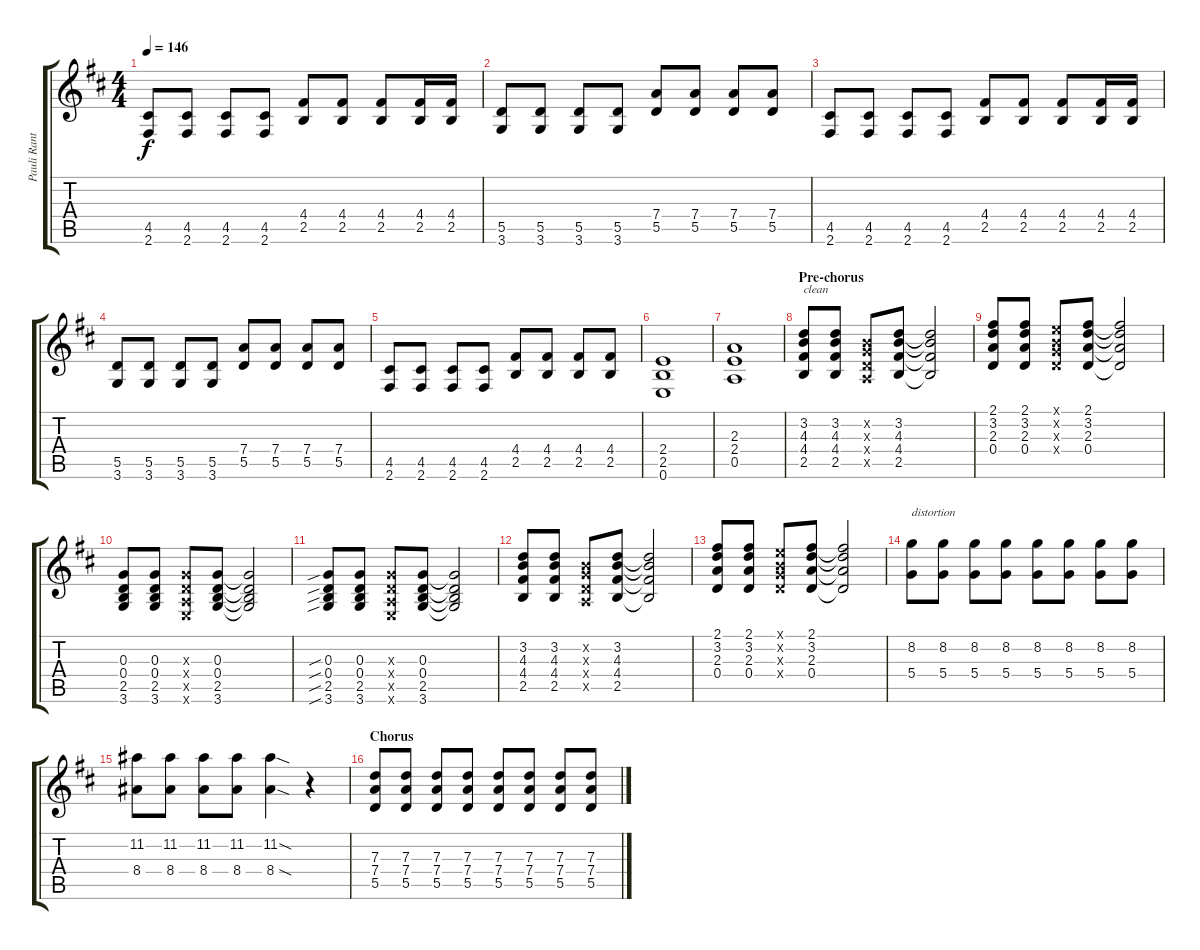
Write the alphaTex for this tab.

\track ("Pauli Rantasalmi" "Pauli Rant") {instrument distortionguitar}
\staff {score tabs}
\tuning (E4 B3 G3 D3 A2 E2) {hide}
\ts (4 4)
\tempo 146
\clef g2
\ks d
(4.5 2.6).8{dy f} (4.5 2.6).8 (4.5 2.6).8 (4.5 2.6).8 (4.4 2.5).8 (4.4 2.5).8 (4.4 2.5).8 (4.4 2.5).16 (4.4 2.5).16 |
(5.5 3.6).8 (5.5 3.6).8 (5.5 3.6).8 (5.5 3.6).8 (7.4 5.5).8 (7.4 5.5).8 (7.4 5.5).8 (7.4 5.5).8 |
(4.5 2.6).8 (4.5 2.6).8 (4.5 2.6).8 (4.5 2.6).8 (4.4 2.5).8 (4.4 2.5).8 (4.4 2.5).8 (4.4 2.5).16 (4.4 2.5).16 |
(5.5 3.6).8 (5.5 3.6).8 (5.5 3.6).8 (5.5 3.6).8 (7.4 5.5).8 (7.4 5.5).8 (7.4 5.5).8 (7.4 5.5).8 |
(4.5 2.6).8 (4.5 2.6).8 (4.5 2.6).8 (4.5 2.6).8 (4.4 2.5).8 (4.4 2.5).8 (4.4 2.5).8 (4.4 2.5).8 |
(2.4 2.5 0.6).1 |
(2.3 2.4 0.5).1 |
\section ("" "Pre-chorus")
(3.2 4.3 4.4 2.5).8{txt "clean" instrument electricguitarclean} (3.2 4.3 4.4 2.5).8 (0.2{x} 0.3{x} 0.4{x} 0.5{x}).8 (3.2 4.3 4.4 2.5).8 (3.2{t} 4.3{t} 4.4{t} 2.5{t}).2 |
(2.1 3.2 2.3 0.4).8 (2.1 3.2 2.3 0.4).8 (0.1{x} 0.2{x} 0.3{x} 0.4{x}).8 (2.1 3.2 2.3 0.4).8 (2.1{t} 3.2{t} 2.3{t} 0.4{t}).2 |
(0.3 0.4 2.5 3.6).8 (0.3 0.4 2.5 3.6).8 (0.3{x} 0.4{x} 0.5{x} 0.6{x}).8 (0.3 0.4 2.5 3.6).8 (0.3{t} 0.4{t} 2.5{t} 3.6{t}).2 |
(0.3{sib} 0.4{sib} 2.5{sib} 3.6{sib}).8 (0.3 0.4 2.5 3.6).8 (0.3{x} 0.4{x} 0.5{x} 0.6{x}).8 (0.3 0.4 2.5 3.6).8 (0.3{t} 0.4{t} 2.5{t} 3.6{t}).2 |
(3.2 4.3 4.4 2.5).8 (3.2 4.3 4.4 2.5).8 (0.2{x} 0.3{x} 0.4{x} 0.5{x}).8 (3.2 4.3 4.4 2.5).8 (3.2{t} 4.3{t} 4.4{t} 2.5{t}).2 |
(2.1 3.2 2.3 0.4).8 (2.1 3.2 2.3 0.4).8 (0.1{x} 0.2{x} 0.3{x} 0.4{x}).8 (2.1 3.2 2.3 0.4).8 (2.1{t} 3.2{t} 2.3{t} 0.4{t}).2 |
(8.2 5.4).8{txt "distortion" instrument distortionguitar} (8.2 5.4).8 (8.2 5.4).8 (8.2 5.4).8 (8.2 5.4).8 (8.2 5.4).8 (8.2 5.4).8 (8.2 5.4).8 |
(11.2 8.4).8 (11.2 8.4).8 (11.2 8.4).8 (11.2 8.4).8 (11.2{sod} 8.4{sod}).4 r.4 |
\section ("" "Chorus")
(7.3 7.4 5.5).8 (7.3 7.4 5.5).8 (7.3 7.4 5.5).8 (7.3 7.4 5.5).8 (7.3 7.4 5.5).8 (7.3 7.4 5.5).8 (7.3 7.4 5.5).8 (7.3 7.4 5.5).8
